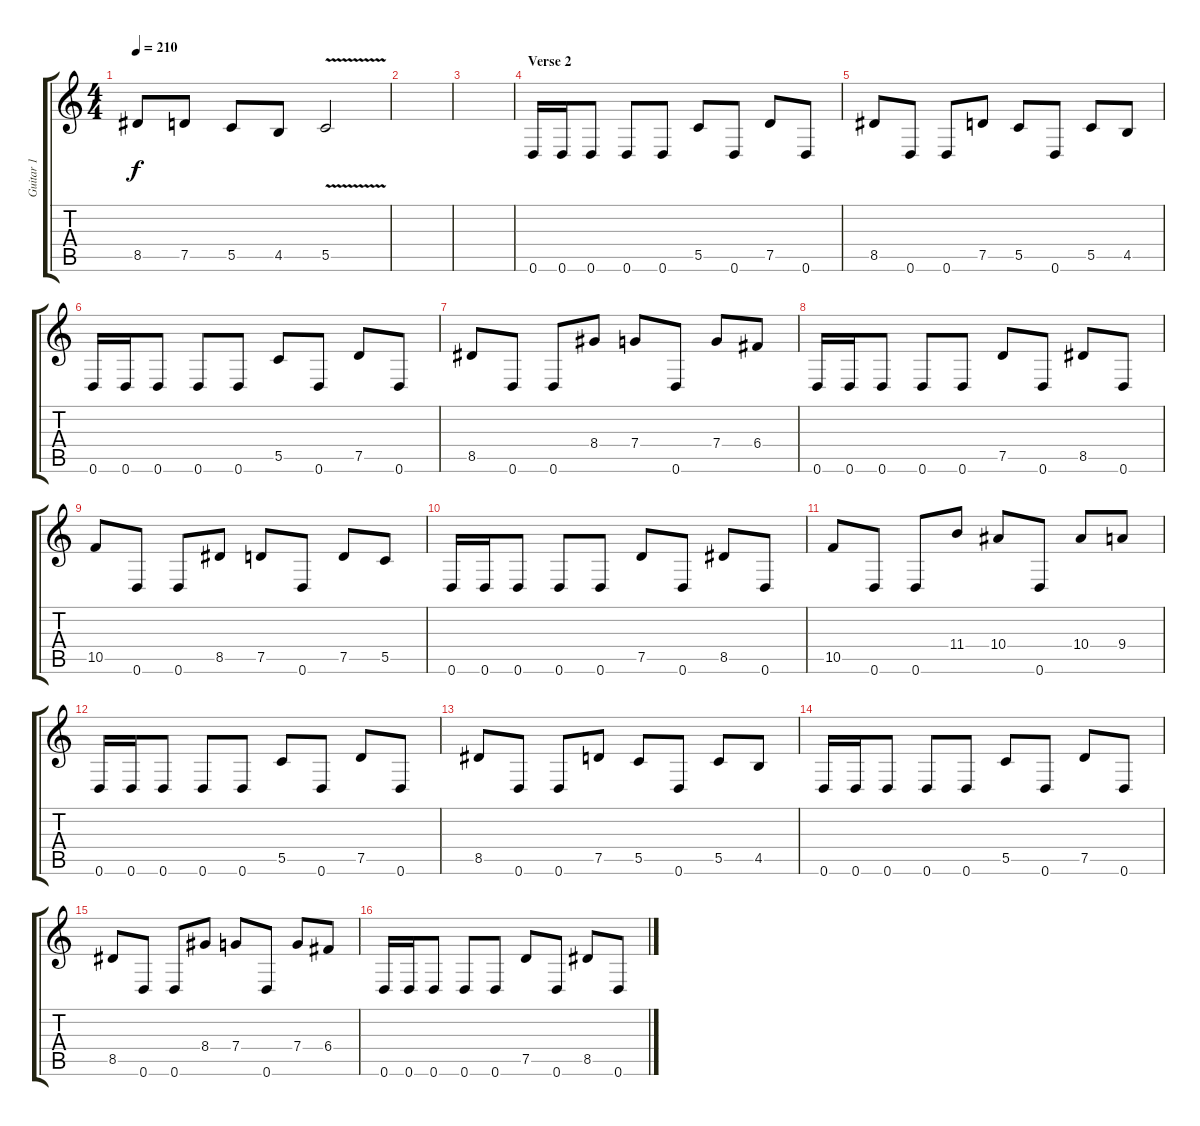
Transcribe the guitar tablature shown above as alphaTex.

\track ("Guitar 1" "Guitar 1") {instrument distortionguitar}
\staff {score tabs}
\tuning (D4 A3 F3 C3 G2 D2) {hide}
\ts (4 4)
\tempo 210
\clef g2
\ks c
8.5.8{dy f} 7.5.8 5.5.8 4.5.8 5.5{v}.2 |
|
|
\section ("" "Verse 2")
0.6.16 0.6.16 0.6.8 0.6.8 0.6.8 5.5.8 0.6.8 7.5.8 0.6.8 |
8.5.8 0.6.8 0.6.8 7.5.8 5.5.8 0.6.8 5.5.8 4.5.8 |
0.6.16 0.6.16 0.6.8 0.6.8 0.6.8 5.5.8 0.6.8 7.5.8 0.6.8 |
8.5.8 0.6.8 0.6.8 8.4.8 7.4.8 0.6.8 7.4.8 6.4.8 |
0.6.16 0.6.16 0.6.8 0.6.8 0.6.8 7.5.8 0.6.8 8.5.8 0.6.8 |
10.5.8 0.6.8 0.6.8 8.5.8 7.5.8 0.6.8 7.5.8 5.5.8 |
0.6.16 0.6.16 0.6.8 0.6.8 0.6.8 7.5.8 0.6.8 8.5.8 0.6.8 |
10.5.8 0.6.8 0.6.8 11.4.8 10.4.8 0.6.8 10.4.8 9.4.8 |
0.6.16 0.6.16 0.6.8 0.6.8 0.6.8 5.5.8 0.6.8 7.5.8 0.6.8 |
8.5.8 0.6.8 0.6.8 7.5.8 5.5.8 0.6.8 5.5.8 4.5.8 |
0.6.16 0.6.16 0.6.8 0.6.8 0.6.8 5.5.8 0.6.8 7.5.8 0.6.8 |
8.5.8 0.6.8 0.6.8 8.4.8 7.4.8 0.6.8 7.4.8 6.4.8 |
0.6.16 0.6.16 0.6.8 0.6.8 0.6.8 7.5.8 0.6.8 8.5.8 0.6.8
